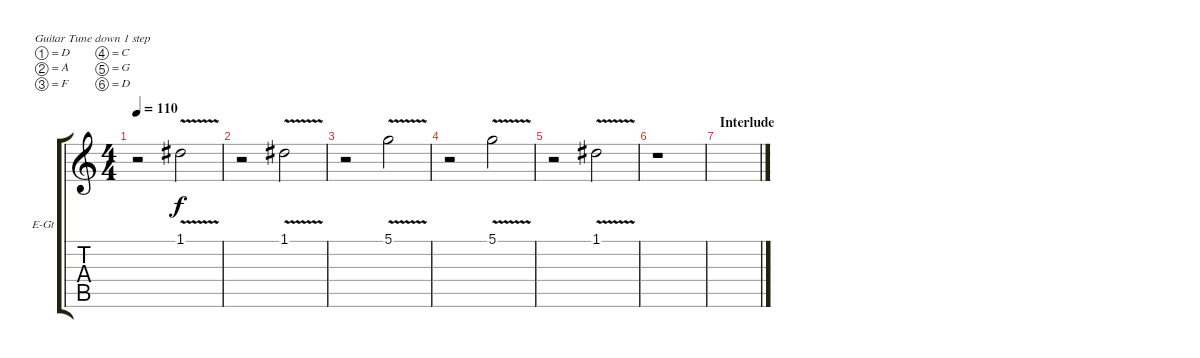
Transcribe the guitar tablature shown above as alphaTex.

\bracketExtendMode groupsimilarinstruments
\firstSystemTrackNameOrientation horizontal
\otherSystemsTrackNameOrientation horizontal
\track ("Guitar - Lead" "E-Gt") {instrument overdrivenguitar}
\staff {score tabs}
\tuning (D4 A3 F3 C3 G2 D2)
\ts (4 4)
\tempo 110
\clef g2
\ks c
r.2{dy f} 1.1{v}.2 |
r.2 1.1{v}.2 |
r.2 5.1{v}.2 |
r.2 5.1{v}.2 |
r.2 1.1{v}.2 |
r.1 |
\section ("" "Interlude")
